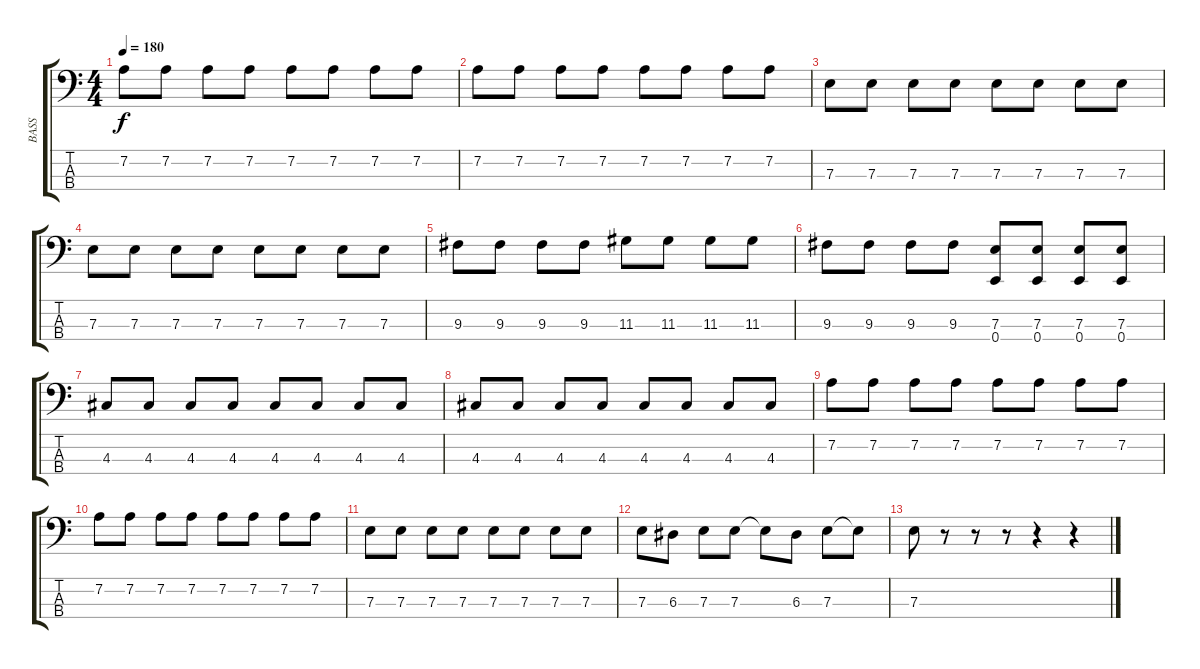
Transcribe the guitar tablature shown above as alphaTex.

\track ("BASS" "BASS") {instrument electricbasspick}
\staff {score tabs}
\tuning (G2 D2 A1 E1) {hide}
\ts (4 4)
\tempo 180
\clef f4
\ks c
7.2.8{dy f} 7.2.8 7.2.8 7.2.8 7.2.8 7.2.8 7.2.8 7.2.8 |
7.2.8 7.2.8 7.2.8 7.2.8 7.2.8 7.2.8 7.2.8 7.2.8 |
7.3.8 7.3.8 7.3.8 7.3.8 7.3.8 7.3.8 7.3.8 7.3.8 |
7.3.8 7.3.8 7.3.8 7.3.8 7.3.8 7.3.8 7.3.8 7.3.8 |
9.3.8 9.3.8 9.3.8 9.3.8 11.3.8 11.3.8 11.3.8 11.3.8 |
9.3.8 9.3.8 9.3.8 9.3.8 (7.3 0.4).8 (7.3 0.4).8 (7.3 0.4).8 (7.3 0.4).8 |
4.3.8 4.3.8 4.3.8 4.3.8 4.3.8 4.3.8 4.3.8 4.3.8 |
4.3.8 4.3.8 4.3.8 4.3.8 4.3.8 4.3.8 4.3.8 4.3.8 |
7.2.8 7.2.8 7.2.8 7.2.8 7.2.8 7.2.8 7.2.8 7.2.8 |
7.2.8 7.2.8 7.2.8 7.2.8 7.2.8 7.2.8 7.2.8 7.2.8 |
7.3.8 7.3.8 7.3.8 7.3.8 7.3.8 7.3.8 7.3.8 7.3.8 |
7.3.8 6.3.8 7.3.8 7.3.8 7.3{t}.8 6.3.8 7.3.8 7.3{t}.8 |
7.3.8 r.8 r.8 r.8 r.4 r.4
